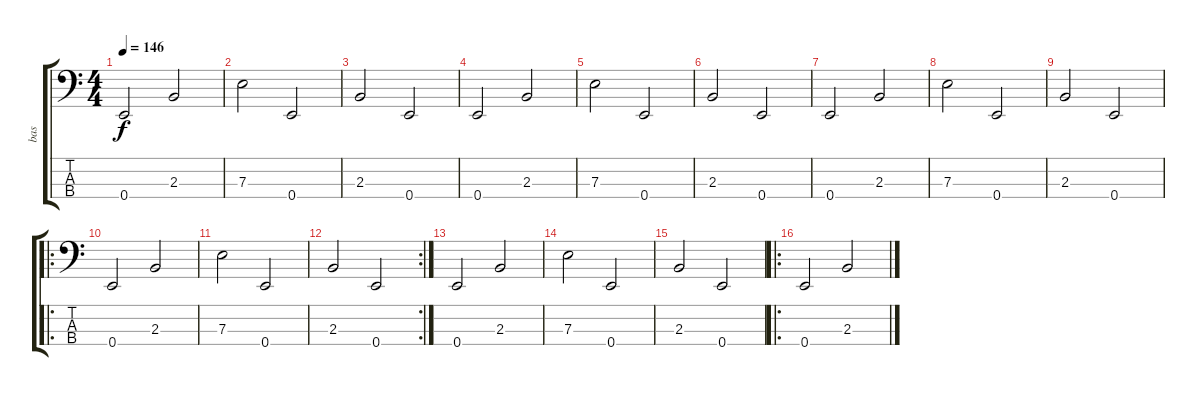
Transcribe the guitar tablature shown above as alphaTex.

\track ("bas" "bas") {instrument fretlessbass}
\staff {score tabs}
\tuning (G2 D2 A1 E1) {hide}
\ts (4 4)
\tempo 146
\clef f4
\ks c
0.4.2{dy f instrument fretlessbass} 2.3.2 |
7.3.2 0.4.2 |
2.3.2 0.4.2 |
0.4.2 2.3.2 |
7.3.2 0.4.2 |
2.3.2 0.4.2 |
0.4.2 2.3.2 |
7.3.2 0.4.2 |
2.3.2 0.4.2 |
\ro
0.4.2 2.3.2 |
7.3.2 0.4.2 |
\rc 2
2.3.2 0.4.2 |
0.4.2 2.3.2 |
7.3.2 0.4.2 |
2.3.2 0.4.2 |
\ro
0.4.2 2.3.2
